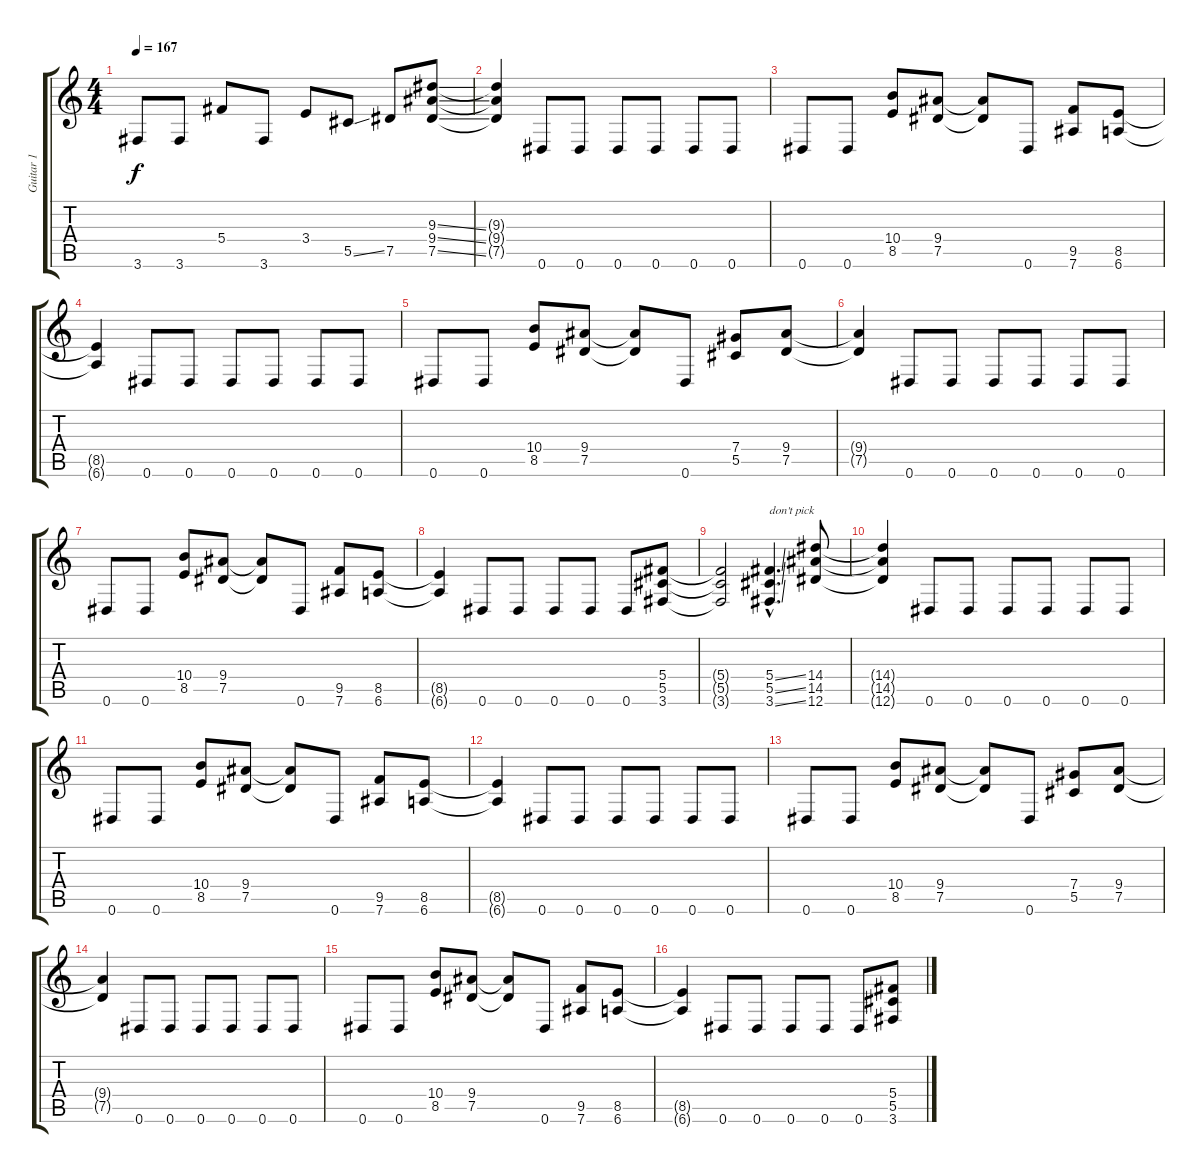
\track ("Guitar 1" "Guitar 1") {instrument distortionguitar}
\staff {score tabs}
\tuning (Eb4 Bb3 Gb3 Db3 Ab2 Eb2) {hide}
\ts (4 4)
\tempo 167
\clef g2
\ks c
3.6.8{dy f} 3.6.8 5.4.8 3.6.8 3.4.8 5.5{ss}.8 7.5.8 (9.3{ss} 9.4{ss} 7.5{ss}).8 |
(9.3{t} 9.4{t} 7.5{t}).4 0.6.8 0.6.8 0.6.8 0.6.8 0.6.8 0.6.8 |
0.6.8 0.6.8 (10.4 8.5).8 (9.4 7.5).8 (9.4{t} 7.5{t}).8 0.6.8 (9.5 7.6).8 (8.5 6.6).8 |
(8.5{t} 6.6{t}).4 0.6.8 0.6.8 0.6.8 0.6.8 0.6.8 0.6.8 |
0.6.8 0.6.8 (10.4 8.5).8 (9.4 7.5).8 (9.4{t} 7.5{t}).8 0.6.8 (7.4 5.5).8 (9.4 7.5).8 |
(9.4{t} 7.5{t}).4 0.6.8 0.6.8 0.6.8 0.6.8 0.6.8 0.6.8 |
0.6.8 0.6.8 (10.4 8.5).8 (9.4 7.5).8 (9.4{t} 7.5{t}).8 0.6.8 (9.5 7.6).8 (8.5 6.6).8 |
(8.5{t} 6.6{t}).4 0.6.8 0.6.8 0.6.8 0.6.8 0.6.8 (5.4 5.5 3.6).8 |
(5.4{t} 5.5{t} 3.6{t}).2 (5.4{ss hac} 5.5{ss hac} 3.6{ss hac}).4{d txt "don't pick"} (14.4 14.5 12.6).8 |
(14.4{t} 14.5{t} 12.6{t}).4 0.6.8 0.6.8 0.6.8 0.6.8 0.6.8 0.6.8 |
0.6.8 0.6.8 (10.4 8.5).8 (9.4 7.5).8 (9.4{t} 7.5{t}).8 0.6.8 (9.5 7.6).8 (8.5 6.6).8 |
(8.5{t} 6.6{t}).4 0.6.8 0.6.8 0.6.8 0.6.8 0.6.8 0.6.8 |
0.6.8 0.6.8 (10.4 8.5).8 (9.4 7.5).8 (9.4{t} 7.5{t}).8 0.6.8 (7.4 5.5).8 (9.4 7.5).8 |
(9.4{t} 7.5{t}).4 0.6.8 0.6.8 0.6.8 0.6.8 0.6.8 0.6.8 |
0.6.8 0.6.8 (10.4 8.5).8 (9.4 7.5).8 (9.4{t} 7.5{t}).8 0.6.8 (9.5 7.6).8 (8.5 6.6).8 |
(8.5{t} 6.6{t}).4 0.6.8 0.6.8 0.6.8 0.6.8 0.6.8 (5.4 5.5 3.6).8
